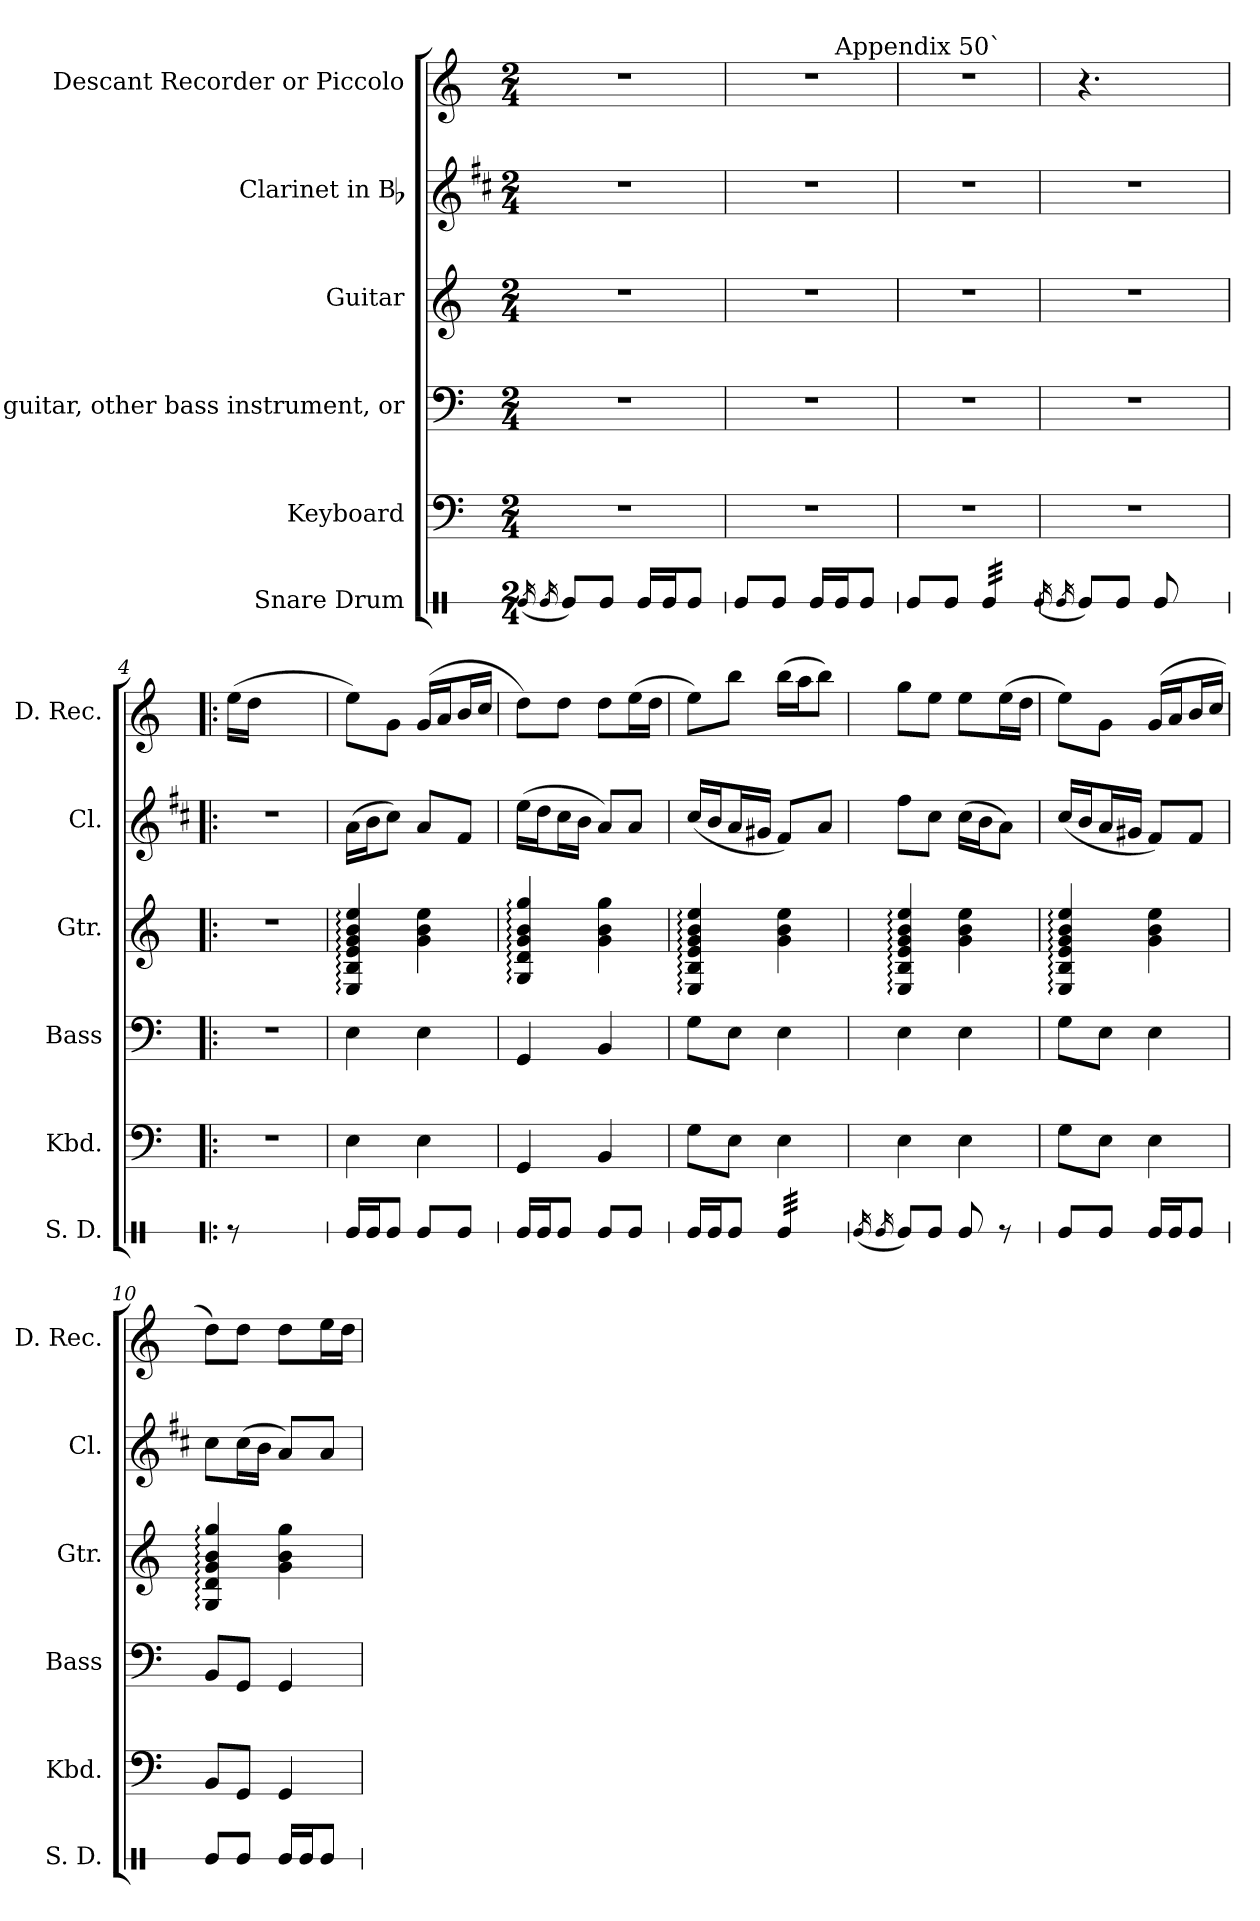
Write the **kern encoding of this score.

**kern	**kern	**kern	**kern	**kern	**kern
*part6	*part5	*part4	*part3	*part2	*part1
*staff6	*staff5	*staff4	*staff3	*staff2	*staff1
*I"Snare Drum	*I"Keyboard	*I"Bass guitar,  other bass instrument,  or	*I"Guitar	*I"Clarinet in Bb	*I"Descant Recorder or Piccolo
*I'S. D.	*I'Kbd.	*I'Bass	*I'Gtr.	*I'Cl.	*I'D. Rec.
!!LO:PB:g=z
*stria1	*	*	*	*	*
*clefX	*clefF4	*clefF4	*clefG2	*clefG2	*clefG2
*	*	*ITrd7c12	*ITrd7c12	*ITrd1c2	*ITrd-7c-12
*k[]	*k[]	*k[]	*k[]	*k[]	*k[]
*C:	*C:	*C:	*C:	*C:	*C:
*M2/4	*M2/4	*M2/4	*M2/4	*M2/4	*M2/4
*MM112	*MM112	*MM112	*MM112	*MM112	*MM112
=1	=1	=1	=1	=1	=1
(16qRei/	.	.	.	.	.
16qRei/	.	.	.	.	.
!	!LO:N:vis=1	!LO:N:vis=1	!LO:N:vis=1	!LO:N:vis=1	!LO:N:vis=1
8Rei/L)	2r	2r	2r	2r	2r
8Rei/J	.	.	.	.	.
16Rei/LL	.	.	.	.	.
16Rei/J	.	.	.	.	.
8Rei/J	.	.	.	.	.
=2	=2	=2	=2	=2	=2
!	!LO:N:vis=1	!LO:N:vis=1	!LO:N:vis=1	!LO:N:vis=1	!LO:N:vis=1
*	*	*	*	*	*^
8Rei/L	2r	2r	2r	2r	2r	4ryy
8Rei/J	.	.	.	.	.	.
16Rei/LL	.	.	.	.	.	16ryy
!	!	!	!	!	!	!LO:TX:a:t=Appendix 50`
16Rei/J	.	.	.	.	.	8.ryy
8Rei/J	.	.	.	.	.	.
=3	=3	=3	=3	=3	=3	=3
!	!LO:N:vis=1	!LO:N:vis=1	!LO:N:vis=1	!LO:N:vis=1	!LO:N:vis=1	!
*	*	*	*	*	*v	*v
8Rei/L	2r	2r	2r	2r	2r
8Rei/J	.	.	.	.	.
*tremolo	*	*	*	*	*
32Rei/LLL	.	.	.	.	.
32Rei/	.	.	.	.	.
32Rei/	.	.	.	.	.
32Rei/	.	.	.	.	.
32Rei/	.	.	.	.	.
32Rei/	.	.	.	.	.
32Rei/	.	.	.	.	.
32Rei/JJJ	.	.	.	.	.
*Xtremolo	*	*	*	*	*
=4	=4	=4	=4	=4	=4
(16qRei/	.	.	.	.	.
16qRei/	.	.	.	.	.
!	!LO:N:vis=1	!LO:N:vis=1	!LO:N:vis=1	!LO:N:vis=1	!
8Rei/L)	2r	2r	2r	2r	4.r
8Rei/J	.	.	.	.	.
8Rei/	.	.	.	.	.
8ryy	.	.	.	.	8ryy
=4X4!|:	=4X4!|:	=4X4!|:	=4X4!|:	=4X4!|:	=4X4!|:
!	!LO:N:vis=1	!LO:N:vis=1	!LO:N:vis=1	!LO:N:vis=1	!
8r	2r	2r	2r	2r	(16eeei\LL
.	.	.	.	.	16dddi\JJ
4.ryy	.	.	.	.	4.ryy
=5	=5	=5	=5	=5	=5
16Rei/LL	4Ei\	4EEi\	4EEi/: 4BBi: 4Ei: 4Gi: 4Bi: 4ei:	(16gi\LL	8eeei\L)
16Rei/J	.	.	.	16ai\J	.
8Rei/J	.	.	.	8bi\J)	8ggi\J
8Rei/L	4Ei\	4EEi\	4Gi\ 4Bi 4ei	8gi/L	(16ggi/LL
.	.	.	.	.	16aai/J
8Rei/J	.	.	.	8ei/J	16bbi/L
.	.	.	.	.	16ccci/JJ
=6	=6	=6	=6	=6	=6
16Rei/LL	4GGi/	4GGGi/	4GGi/: 4Di: 4Gi: 4Bi: 4gi:	(16ddi\LL	8dddi\L)
16Rei/J	.	.	.	16cci\J	.
8Rei/J	.	.	.	16bi\L	8dddi\J
.	.	.	.	16ai\JJ	.
8Rei/L	4BBi/	4BBBi/	4Gi\ 4Bi 4gi	8gi/L)	8dddi\L
8Rei/J	.	.	.	8gi/J	(16eeei\L
.	.	.	.	.	16dddi\JJ
!!LO:LB:g=z
=7	=7	=7	=7	=7	=7
16Rei/LL	8Gi\L	8GGi\L	4EEi/: 4BBi: 4Ei: 4Gi: 4Bi: 4ei:	(16bi/LL	8eeei\L)
16Rei/J	.	.	.	16ai/J	.
8Rei/J	8Ei\J	8EEi\J	.	16gi/L	8bbbi\J
.	.	.	.	16f#Xi/JJ	.
*tremolo	*	*	*	*	*
32Rei/LLL	4Ei\	4EEi\	4Gi\ 4Bi 4ei	8ei/L)	(16bbbi\LL
32Rei/	.	.	.	.	.
32Rei/	.	.	.	.	16aaai\J
32Rei/	.	.	.	.	.
32Rei/	.	.	.	8gi/J	8bbbi\J)
32Rei/	.	.	.	.	.
32Rei/	.	.	.	.	.
32Rei/JJJ	.	.	.	.	.
*Xtremolo	*	*	*	*	*
=8	=8	=8	=8	=8	=8
(16qRei/	.	.	.	.	.
16qRei/	.	.	.	.	.
8Rei/L)	4Ei\	4EEi\	4EEi/: 4BBi: 4Ei: 4Gi: 4Bi: 4ei:	8eei\L	8gggi\L
8Rei/J	.	.	.	8bi\J	8eeei\J
8Rei/	4Ei\	4EEi\	4Gi\ 4Bi 4ei	(16bi\LL	8eeei\L
.	.	.	.	16ai\J	.
8r	.	.	.	8gi\J)	(16eeei\L
.	.	.	.	.	16dddi\JJ
=9	=9	=9	=9	=9	=9
8Rei/L	8Gi\L	8GGi\L	4EEi/: 4BBi: 4Ei: 4Gi: 4Bi: 4ei:	(16bi/LL	8eeei\L)
.	.	.	.	16ai/J	.
8Rei/J	8Ei\J	8EEi\J	.	16gi/L	8ggi\J
.	.	.	.	16f#Xi/JJ	.
16Rei/LL	4Ei\	4EEi\	4Gi\ 4Bi 4ei	8ei/L)	(16ggi/LL
16Rei/J	.	.	.	.	16aai/J
8Rei/J	.	.	.	8ei/J	16bbi/L
.	.	.	.	.	16ccci/JJ
=10	=10	=10	=10	=10	=10
8Rei/L	8BBi/L	8BBBi/L	4GGi/: 4Di: 4Gi: 4Bi: 4gi:	8bi\L	8dddi\L)
8Rei/J	8GGi/J	8GGGi/J	.	(16bi\L	8dddi\J
.	.	.	.	16ai\JJ	.
16Rei/LL	4GGi/	4GGGi/	4Gi\ 4Bi 4gi	8gi/L)	8dddi\L
16Rei/J	.	.	.	.	.
8Rei/J	.	.	.	8gi/J	16eeei\L
.	.	.	.	.	16dddi\JJ
=	=	=	=	=	=
*-	*-	*-	*-	*-	*-
